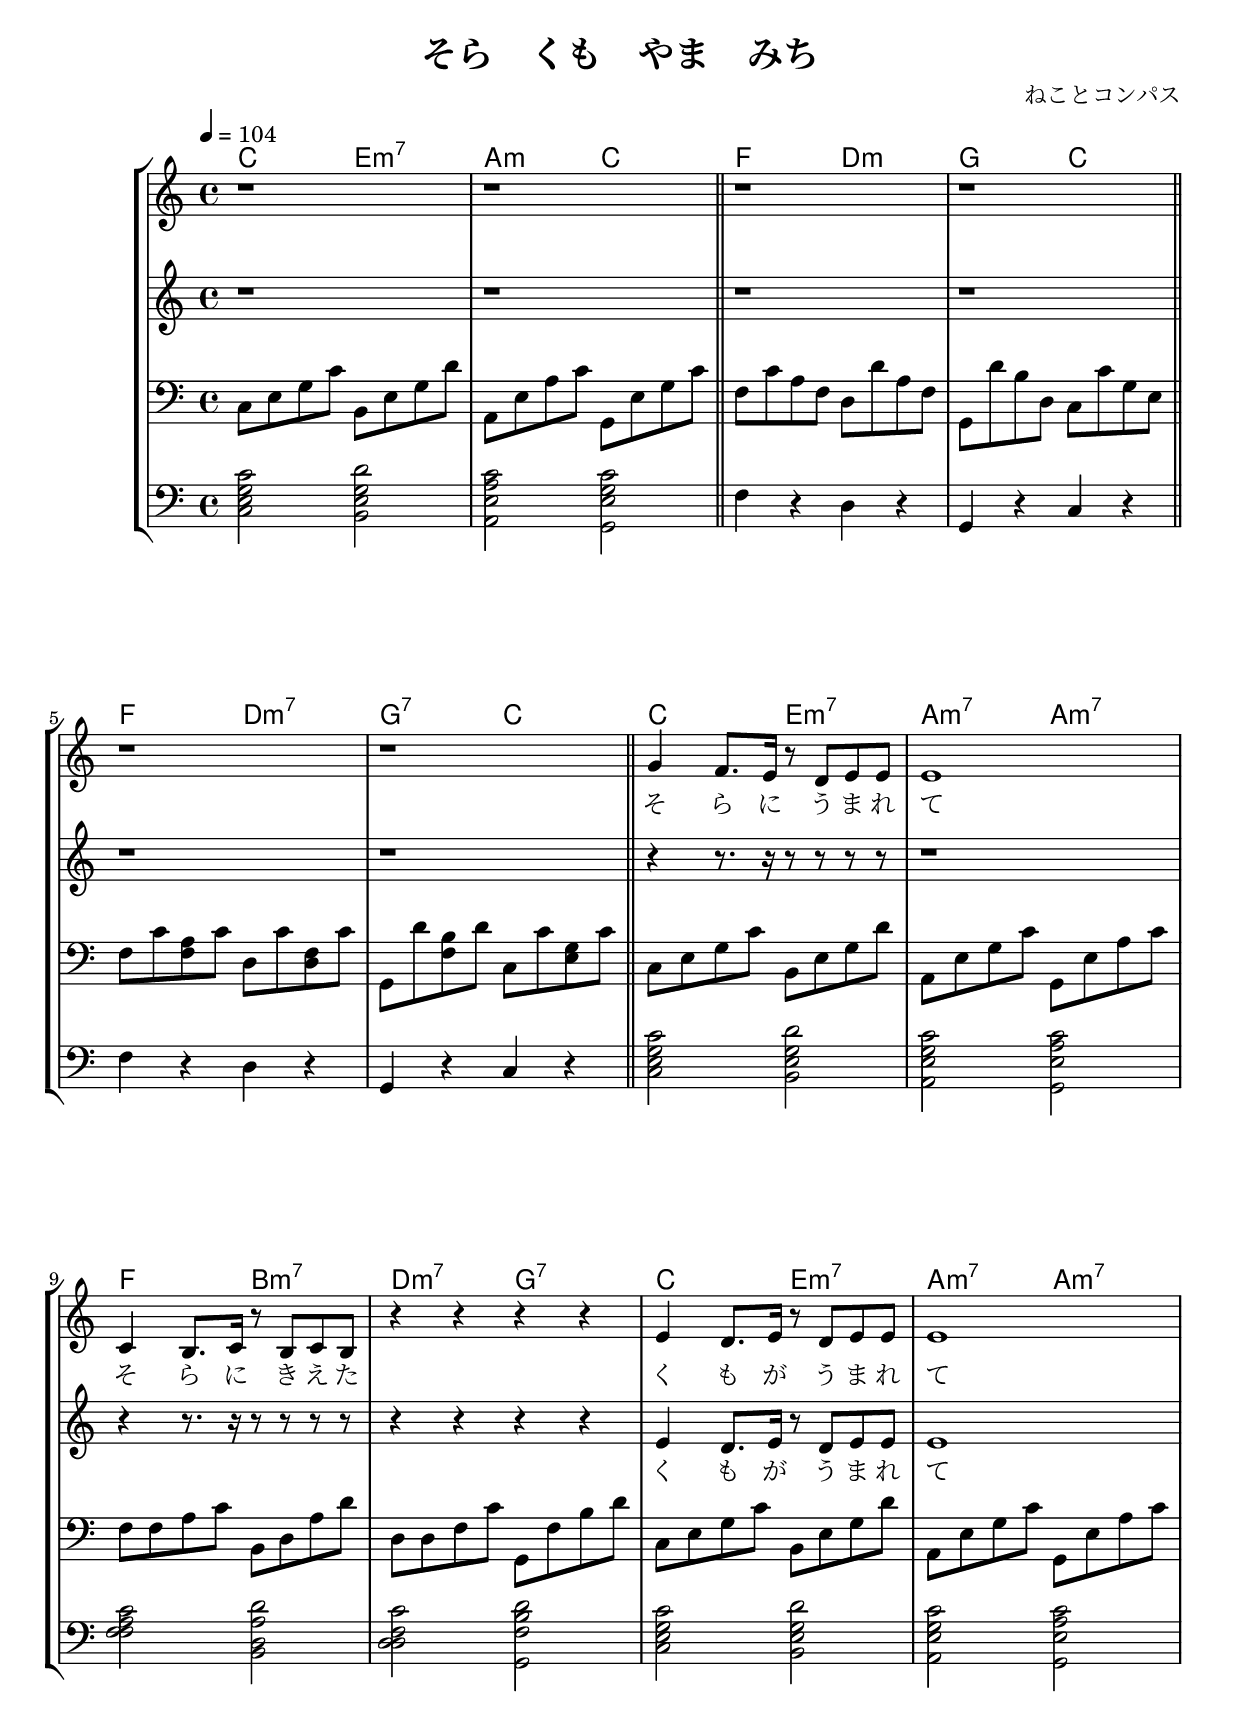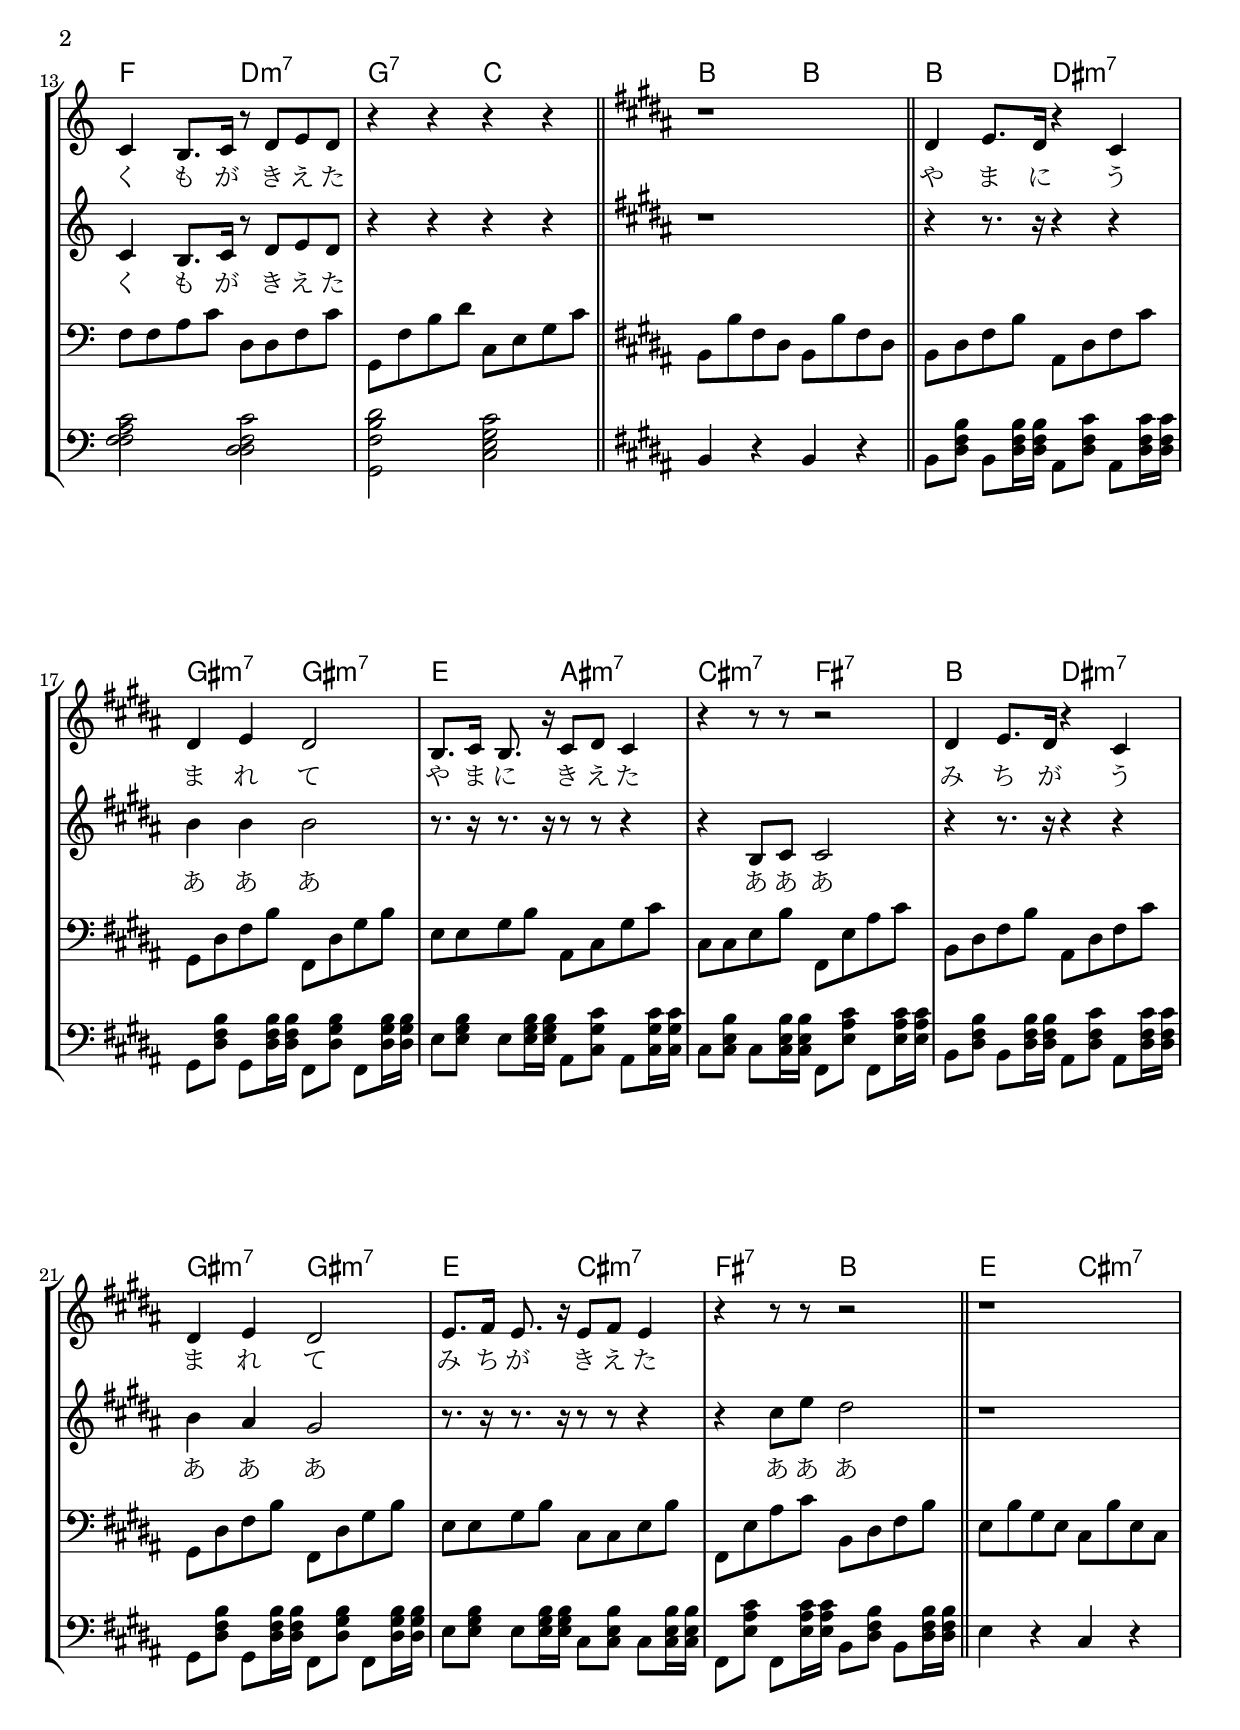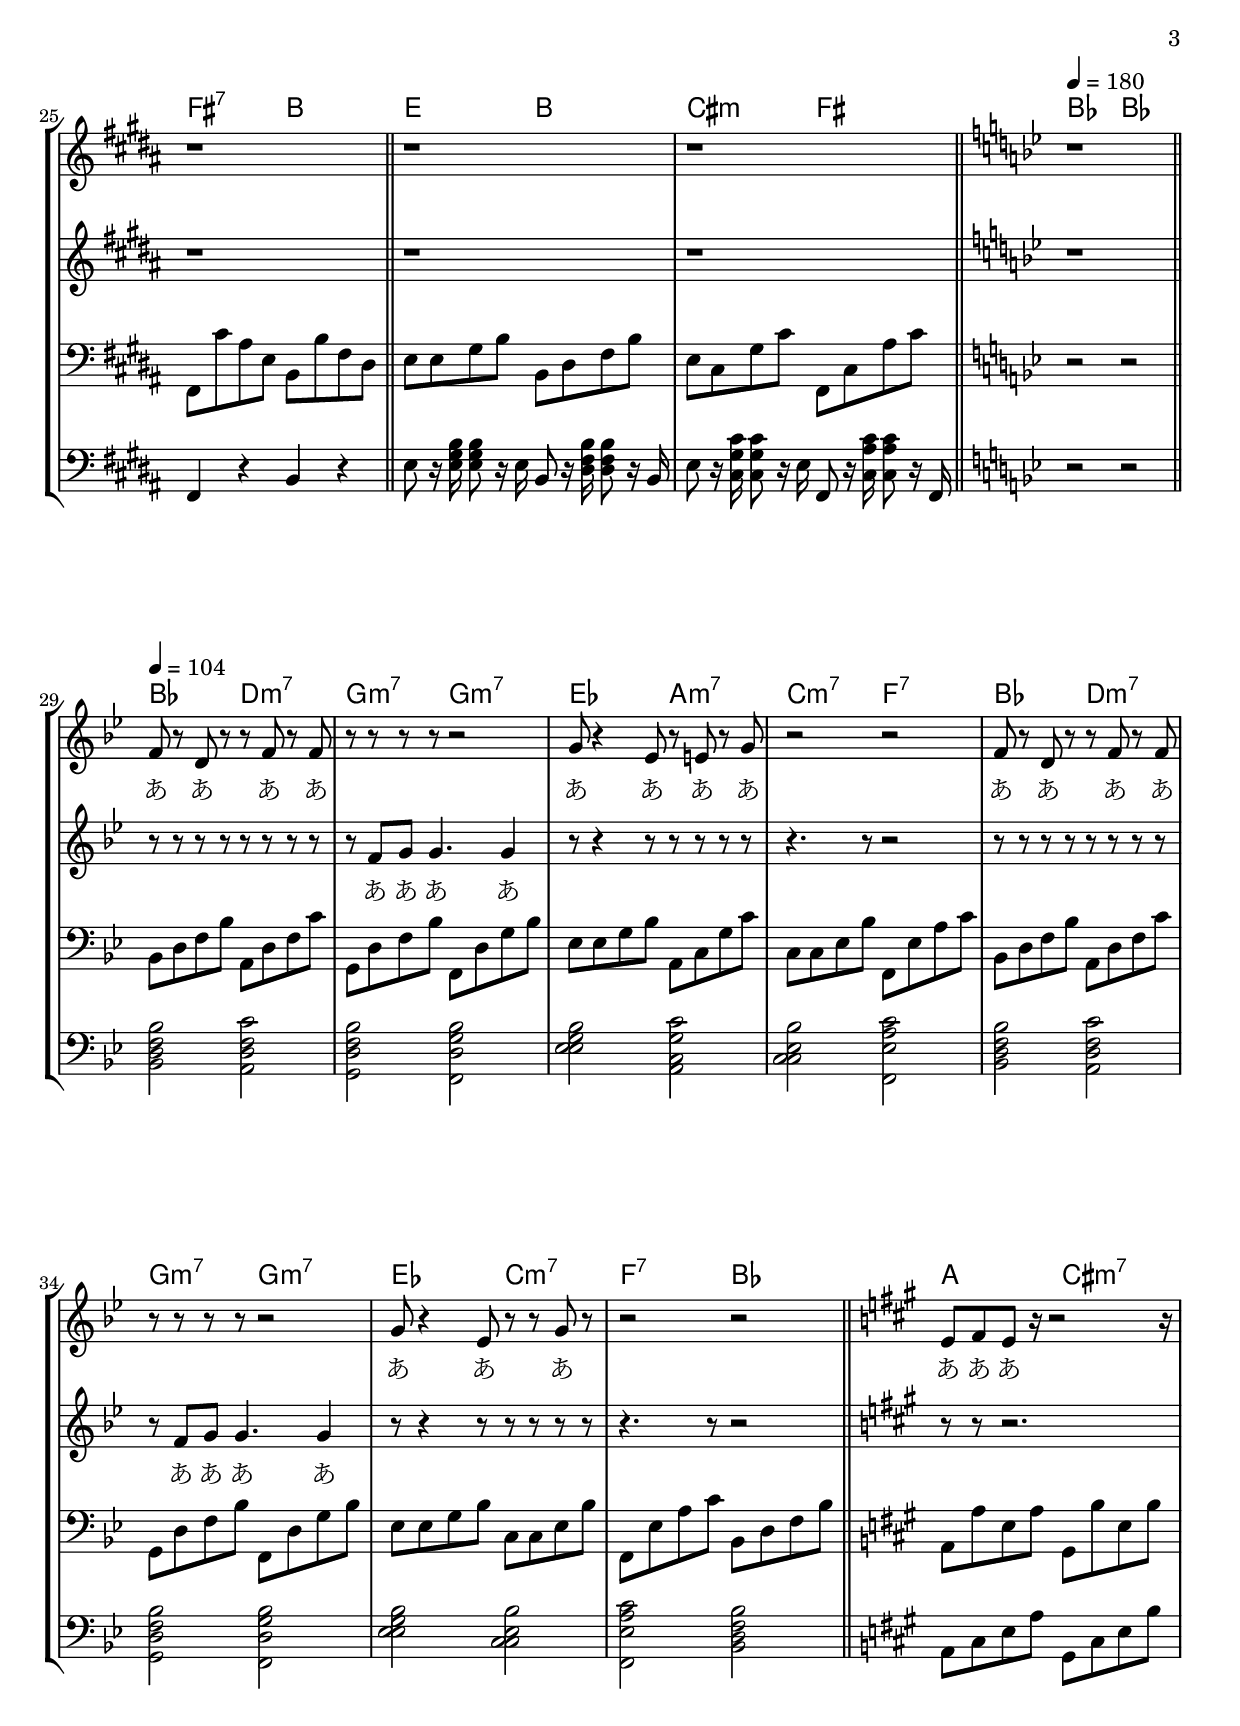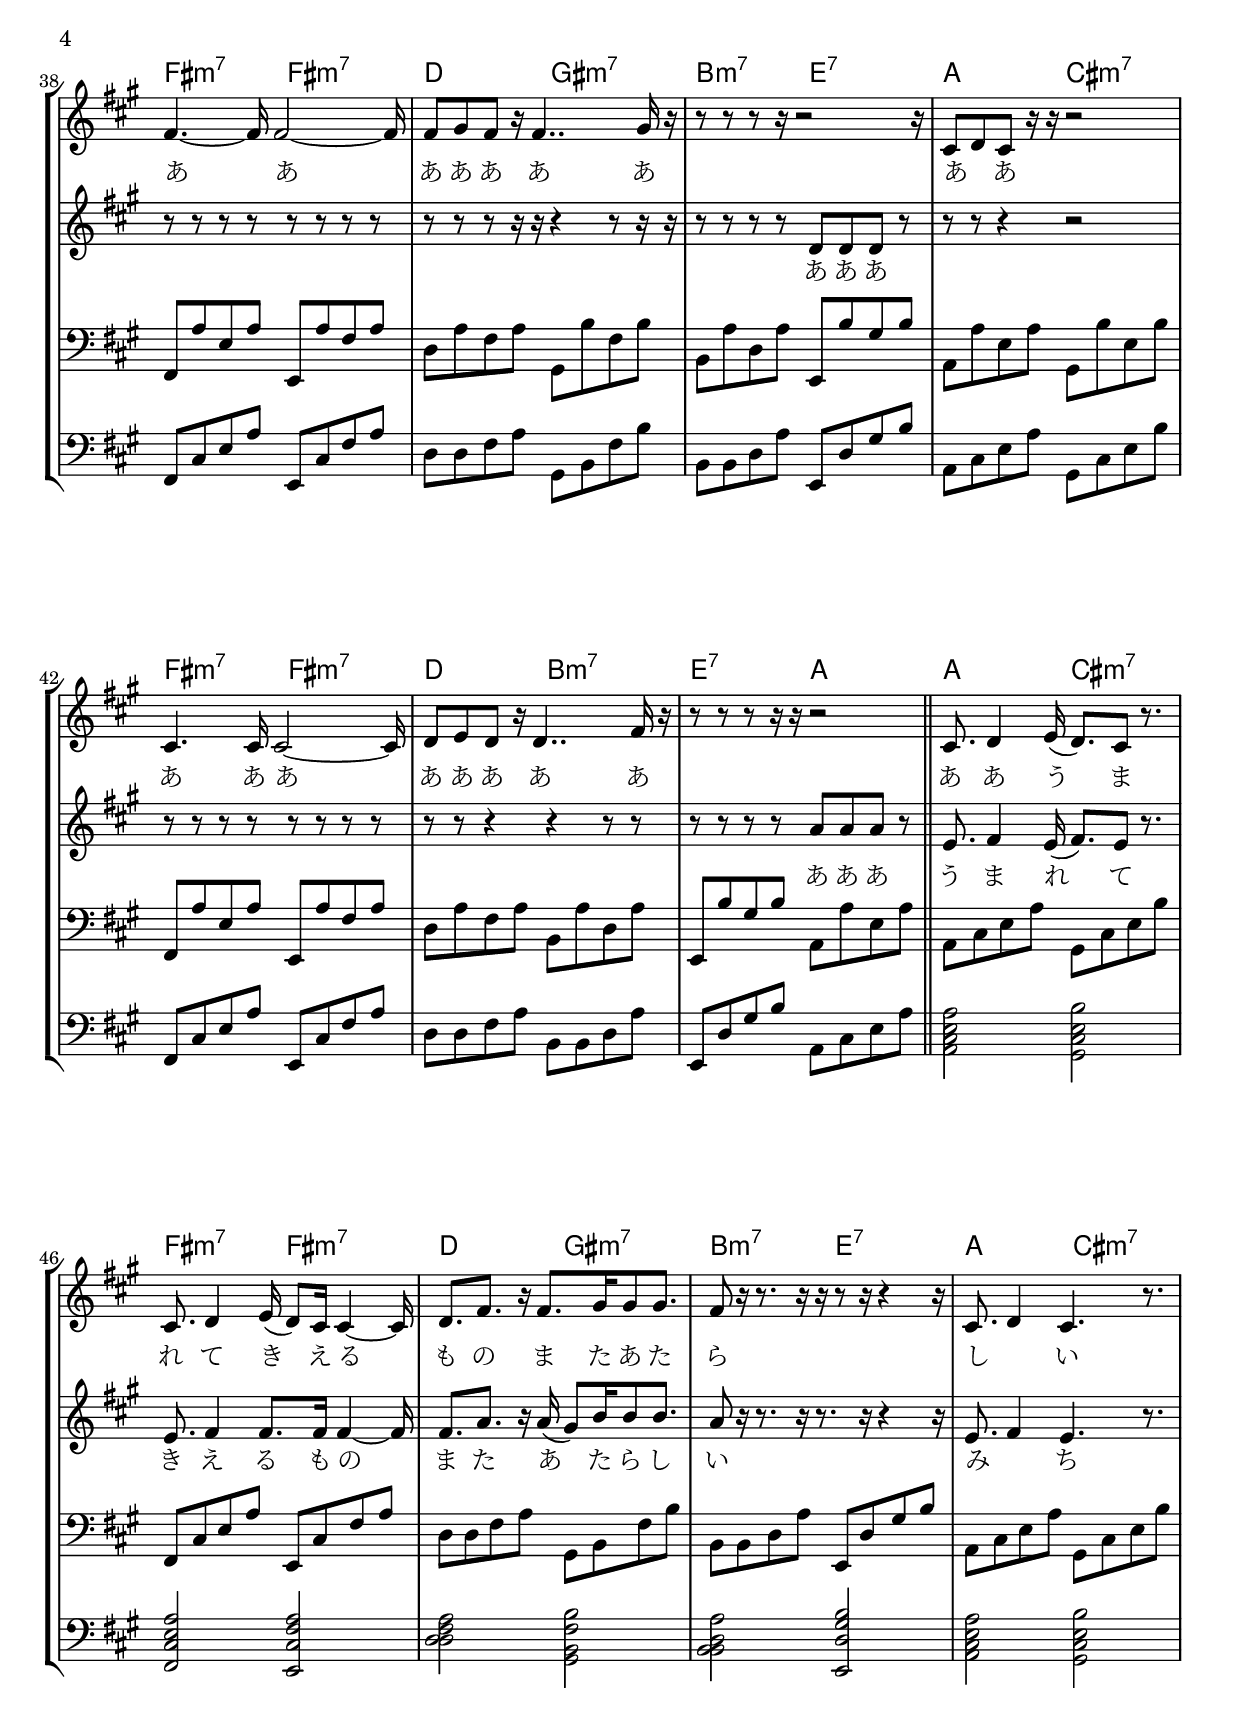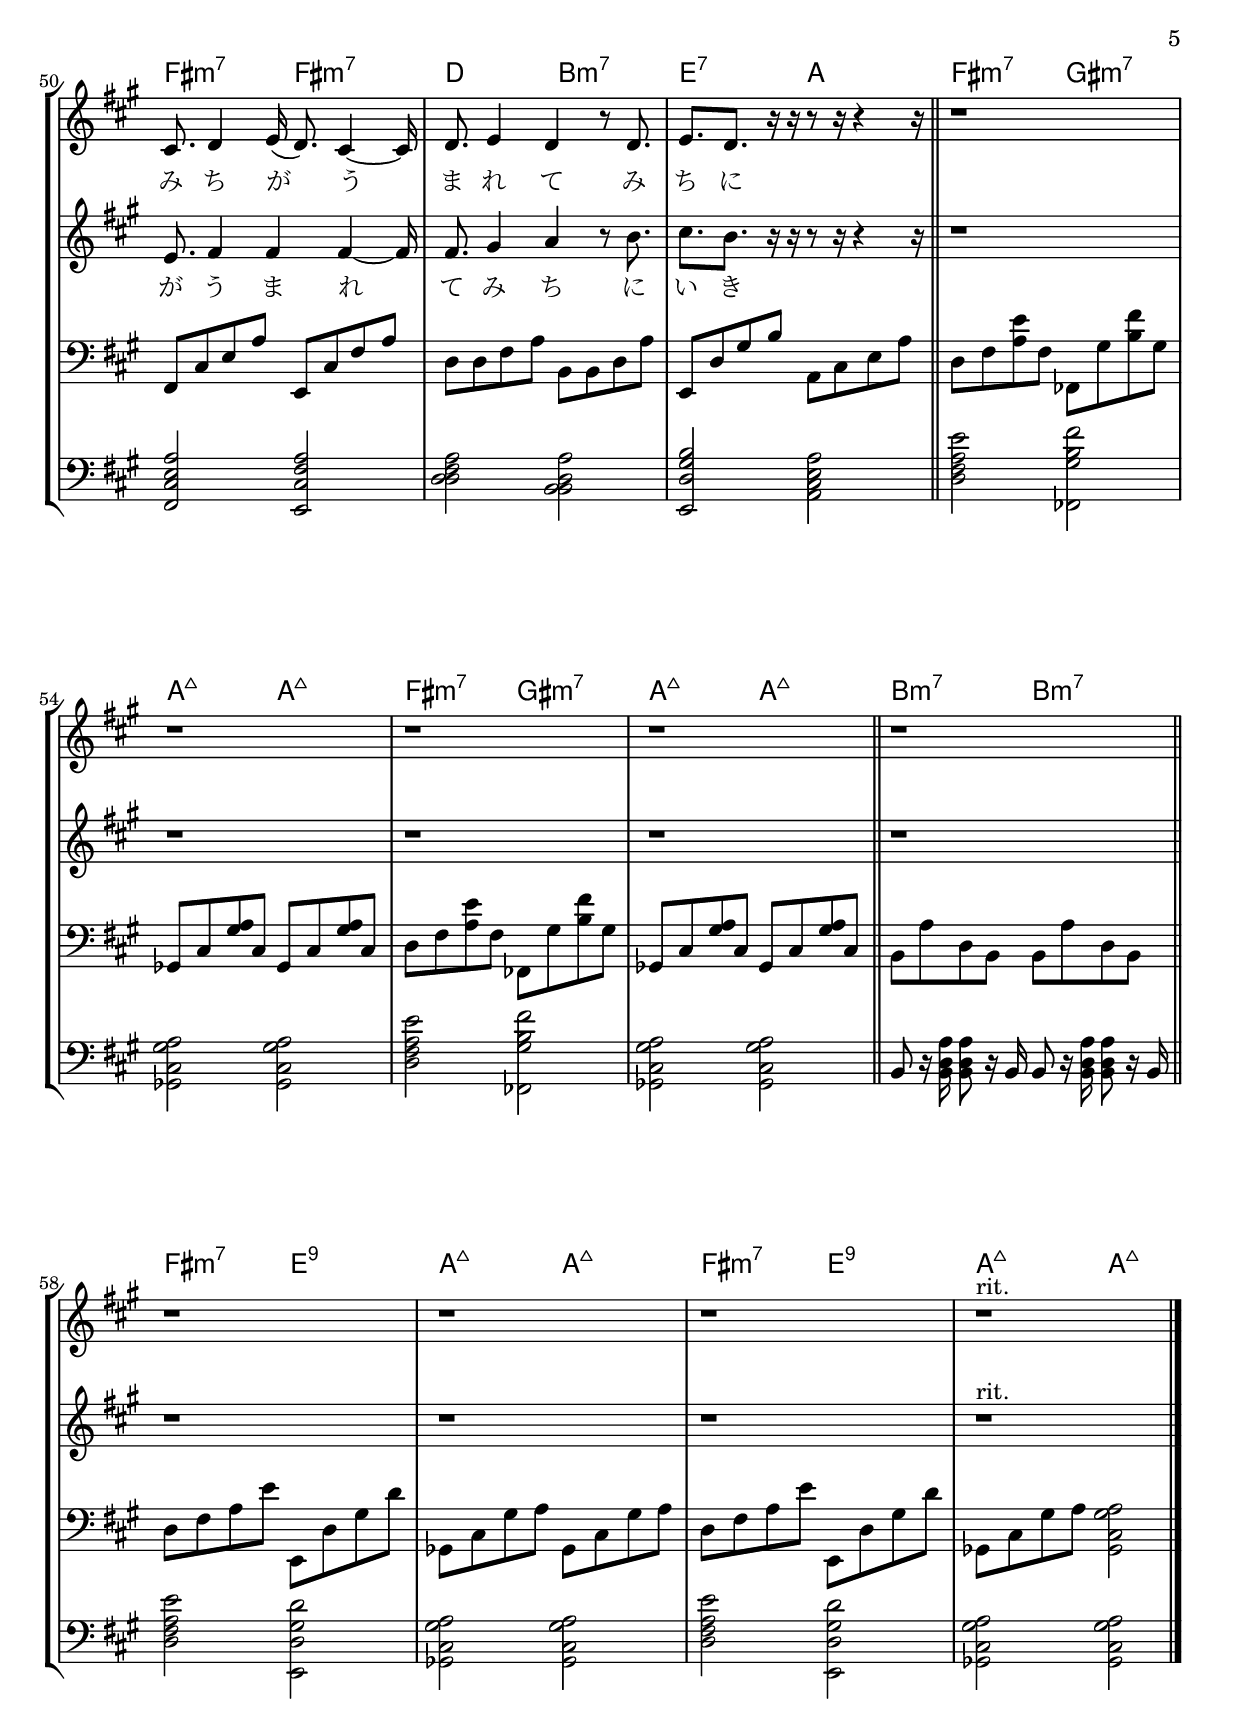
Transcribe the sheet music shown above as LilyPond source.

\version "2.12.1"

\header {
	title = \markup {そら　くも　やま　みち}
	composer = \markup \center-column {ねことコンパス}
}

harmony = \chordmode {
	c2 e:min7 a:m c 

	f d:m g c 

	f d:min7 g:7 c 

	c e:min7 a:min7 a:min7 f b:min7 d:min7 g:7 c e:min7 a:min7 a:min7 f d:min7 g:7 c 

	b b 

	b dis:min7 gis:min7 gis:min7 e ais:min7 cis:min7 fis:7 b dis:min7 gis:min7 gis:min7 e cis:min7 fis:7 b 

	e cis:min7 fis:7 b 

	e b cis:m fis 

	bes bes 

	bes d:min7 g:min7 g:min7 es a:min7 c:min7 f:7 bes d:min7 g:min7 g:min7 es c:min7 f:7 bes 

	a cis:min7 fis:min7 fis:min7 d gis:min7 b:min7 e:7 a cis:min7 fis:min7 fis:min7 d b:min7 e:7 a 

	a cis:min7 fis:min7 fis:min7 d gis:min7 b:min7 e:7 a cis:min7 fis:min7 fis:min7 d b:min7 e:7 a 

	fis:min7 gis:m7 a:maj7 a:maj7 fis:min7 gis:m7 a:maj7 a:maj7 

	b:min7 b:min7 

	fis:min7 e:9 a:maj7 a:maj7 fis:min7 e:9 a:maj7 a:maj7 
}

melody = {
	\key c \major
	\tempo 4 = 104
	r1 | r1   
	r1 | r1   
	r1 | r1   
	\set Staff.midiInstrument = #"mmi0.42"
	g'4  f'8.  e'16  r8  d'8  e'8  e'8 
	e'1 
	c'4  b8.  c'16  r8  b8  c'8  b8 
	r4  r4  r4  r4 
	e'4  d'8.  e'16  r8  d'8  e'8  e'8 
	e'1 
	c'4  b8.  c'16  r8  d'8  e'8  d'8 
	r4  r4  r4  r4
	\key b \major
	r1   
	\set Staff.midiInstrument = #"mmi0.45"
	dis'4  e'8.  dis'16  r4  cis'4 
	dis'4  e'4  dis'2 
	b8.  cis'16  b8.  r16  cis'8  dis'8  cis'4 
	r4  r8  r8  r2 
	dis'4  e'8.  dis'16  r4  cis'4 
	dis'4  e'4  dis'2 
	e'8.  fis'16  e'8.  r16  e'8  fis'8  e'4 
	r4  r8  r8  r2
	r1 | r1   
	r1 | r1   
	\key bes \major
	\tempo 4 = 180
	r1   
	\set Staff.midiInstrument = #"FX 4 (atmosphere)"
		\tempo 4 = 104
f'8  r8  d'8  r8  r8  f'8  r8  f'8 
	r8  r8  r8  r8  r2 
	g'8  r4  es'8  r8  e'8  r8  g'8 
	r2  r2 
	f'8  r8  d'8  r8  r8  f'8  r8  f'8 
	r8  r8  r8  r8  r2 
	g'8  r4  es'8  r8  r8  g'8  r8 
	r2  r2
	\set Staff.midiInstrument = #"French horn"
		\key a \major
e'8  fis'8  e'8  r16  r2~r16 
	fis'4.  fis'16  fis'2~fis'16 
	fis'8  gis'8  fis'8  r16  fis'4..  gis'16  r16 
	r8  r8  r8  r16  r2~r16 
	cis'8  d'8  cis'8  r16  r16  r2 
	cis'4.  cis'16  cis'2~cis'16 
	d'8  e'8  d'8  r16  d'4..  fis'16  r16 
	r8  r8  r8  r16  r16  r2
	\set Staff.midiInstrument = #"mmi0.45"
	cis'8.  d'4  e'16  (d'8.)  cis'8  r8. 
	cis'8.  d'4  e'16  (d'8)  cis'16  cis'4~cis'16 
	d'8.  fis'8.  r16  fis'8.  gis'16  gis'8  gis'8. 
	fis'8  r16  r8.  r16  r16  r8  r16  r4~r16 
	cis'8.  d'4  cis'4.  r8. 
	cis'8.  d'4  e'16  (d'8.)  cis'4~cis'16 
	d'8.  e'4  d'4  r8  d'8. 
	e'8.  d'8.  r16  r16  r8  r16  r4~r16
	r1 | r1 | r1 | r1   
	r1   
	r1 | r1 | r1 | r1^"rit." \bar "|."
}

words = \lyricmode {
	
	
	
	そ  ら  に  う  ま  れ  て  そ  ら  に  き  え  た  く  も  が  う  ま  れ  て  く  も  が  き  え  た  
	
	や  ま  に  う  ま  れ  て  や  ま  に  き  え  た  み  ち  が  う  ま  れ  て  み  ち  が  き  え  た  
	
	
	
	あ  あ  あ  あ  あ  あ  あ  あ  あ  あ  あ  あ  あ  あ  あ  
	あ  あ  あ  あ  あ  あ  あ  あ  あ  あ  あ  あ  あ  あ  あ  あ  あ  あ  あ  あ  あ  あ  
	う  ま  れ  て  き  え  る  も  の  ま  た  あ  た  ら  し  い  み  ち  が  う  ま  れ  て  み  ち  に  い  き  る  
	
	
	
}

secondmelody = {
	\key c \major
	\tempo 4 = 104
	r1 | r1   
	r1 | r1   
	r1 | r1   
	\set Staff.midiInstrument = #"fss0.32"
	r4  r8.  r16  r8  r8  r8  r8 
	r1 
	r4  r8.  r16  r8  r8  r8  r8 
	r4  r4  r4  r4 
	e'4  d'8.  e'16  r8  d'8  e'8  e'8 
	e'1 
	c'4  b8.  c'16  r8  d'8  e'8  d'8 
	r4  r4  r4  r4
	\key b \major
	r1   
	\set Staff.midiInstrument = #"FX 7 (echoes)"
	r4  r8.  r16  r4  r4 
	b'4  b'4  b'2 
	r8.  r16  r8.  r16  r8  r8  r4 
	r4  b8  cis'8  cis'2 
	r4  r8.  r16  r4  r4 
	b'4  ais'4  gis'2 
	r8.  r16  r8.  r16  r8  r8  r4 
	r4  cis''8  e''8  dis''2
	r1 | r1   
	r1 | r1   
	\key bes \major
	\tempo 4 = 180
	r1   
	\set Staff.midiInstrument = #"Ocarina"
		\tempo 4 = 104
r8  r8  r8  r8  r8  r8  r8  r8 
	r8  f'8  g'8  g'4.  g'4 
	r8  r4  r8  r8  r8  r8  r8 
	r4.  r8  r2 
	r8  r8  r8  r8  r8  r8  r8  r8 
	r8  f'8  g'8  g'4.  g'4 
	r8  r4  r8  r8  r8  r8  r8 
	r4.  r8  r2
	\set Staff.midiInstrument = #"Brass Section"
		\key a \major
r8  r8  r2. 
	r8  r8  r8  r8  r8  r8  r8  r8 
	r8  r8  r8  r16  r16  r4  r8  r16  r16 
	r8  r8  r8  r8  d'8  d'8  d'8  r8 
	r8  r8  r4  r2 
	r8  r8  r8  r8  r8  r8  r8  r8 
	r8  r8  r4  r4  r8  r8 
	r8  r8  r8  r8  a'8  a'8  a'8  r8
	\set Staff.midiInstrument = #"fss0.35"
	e'8.  fis'4  e'16  (fis'8.)  e'8  r8. 
	e'8.  fis'4  fis'8.  fis'16  fis'4~fis'16 
	fis'8.  a'8.  r16  a'16  (gis'8)  b'16  b'8  b'8. 
	a'8  r16  r8.  r16  r8.  r16  r4~r16 
	e'8.  fis'4  e'4.  r8. 
	e'8.  fis'4  fis'4  fis'4~fis'16 
	fis'8.  gis'4  a'4  r8  b'8. 
	cis''8.  b'8.  r16  r16  r8  r16  r4~r16
	r1 | r1 | r1 | r1   
	r1   
	r1 | r1 | r1 | r1^"rit." \bar "|."
}

secondwords = \lyricmode {
	
	
	
	く  も  が  う  ま  れ  て  く  も  が  き  え  た  
	
	あ  あ  あ  あ  あ  あ  あ  あ  あ  あ  あ  あ  
	
	
	
	あ  あ  あ  あ  あ  あ  あ  あ  
	あ  あ  あ  あ  あ  あ  
	う  ま  れ  て  き  え  る  も  の  ま  た  あ  た  ら  し  い  み  ち  が  う  ま  れ  て  み  ち  に  い  き  る  
	
	
	
}

tempochange = {
	\tempo 4 = 104
	r1 | r1 \bar "||"
	\tempo 4 = 104
	r1 | r1 \bar "||"
	\tempo 4 = 104
	r1 | r1 \bar "||"
	\tempo 4 = 104
	r1 | r1 | r1 | r1 | r1 | r1 | r1 | r1 \bar "||"
	\tempo 4 = 104
	r1 \bar "||"
	\tempo 4 = 104
	r1 | r1 | r1 | r1 | r1 | r1 | r1 | r1 \bar "||"
	\tempo 4 = 104
	r1 | r1 \bar "||"
	\tempo 4 = 104
	r1 | r1 \bar "||"
	\tempo 4 = 180
	r1 \bar "||"
	\tempo 4 = 104
	r1 | r1 | r1 | r1 | r1 | r1 | r1 | r1 \bar "||"
	\tempo 4 = 104
	r1 | r1 | r1 | r1 | r1 | r1 | r1 | r1 \bar "||"
	\tempo 4 = 104
	r1 | r1 | r1 | r1 | r1 | r1 | r1 | r1 \bar "||"
	\tempo 4 = 104
	r1 | r1 | r1 | r1 \bar "||"
	\tempo 4 = 104
	r1 \bar "||"
	\tempo 4 = 104
	r1 | r1 | r1 | \tempo 4 = 78 r2 \tempo 4 = 69 r2 \bar "|."
}

mainacc = {
	\clef bass
	\set Staff.midiInstrument = #"Acoustic Guitar (steel)"
	\key c \major
	\tempo 4 = 104
	c8 e8 g8 c'8
	b,8 e8 g8 d'8
	a,8 e8 a8 c'8
	g,8 e8 g8 c'8
	\bar "||"

	\set Staff.midiInstrument = #"Acoustic grand"
	f8 c' a f
	d8 d' a f
	g,8 d' b d
	c8 c' g e
	\bar "||"

	\set Staff.midiInstrument = #"Acoustic Guitar (steel)"
	f8 c' <f a> c'
	d8 c' <d f> c'
	g,8 d' <f b> d'
	c8 c' <e g> c'
	\bar "||"

	\set Staff.midiInstrument = #"Acoustic grand"
	c8 e8 g8 c'8
	b,8 e8 g8 d'8
	a,8 e8 g8 c'8
	g,8 e8 a8 c'8
	f8 f8 a8 c'8
	b,8 d8 a8 d'8
	d8 d8 f8 c'8
	g,8 f8 b8 d'8
	c8 e8 g8 c'8
	b,8 e8 g8 d'8
	a,8 e8 g8 c'8
	g,8 e8 a8 c'8
	f8 f8 a8 c'8
	d8 d8 f8 c'8
	g,8 f8 b8 d'8
	c8 e8 g8 c'8
	\bar "||"

	\set Staff.midiInstrument = #"Acoustic Guitar (steel)"
	\key b \major
	b,8 b fis dis
	b,8 b fis dis
	\bar "||"

	\set Staff.midiInstrument = #"Electric Piano 1"
	b,8 dis8 fis8 b8
	ais,8 dis8 fis8 cis'8
	gis,8 dis8 fis8 b8
	fis,8 dis8 gis8 b8
	e8 e8 gis8 b8
	ais,8 cis8 gis8 cis'8
	cis8 cis8 e8 b8
	fis,8 e8 ais8 cis'8
	b,8 dis8 fis8 b8
	ais,8 dis8 fis8 cis'8
	gis,8 dis8 fis8 b8
	fis,8 dis8 gis8 b8
	e8 e8 gis8 b8
	cis8 cis8 e8 b8
	fis,8 e8 ais8 cis'8
	b,8 dis8 fis8 b8
	\bar "||"

	\set Staff.midiInstrument = #"Acoustic Guitar (steel)"
	e8 b gis e
	cis8 b e cis
	fis,8 cis' ais e
	b,8 b fis dis
	\bar "||"

	\set Staff.midiInstrument = #"Rock Organ"
	e8 e8 gis8 b8
	b,8 dis8 fis8 b8
	e8 cis8 gis8 cis'8
	fis,8 cis8 ais8 cis'8
	\bar "||"

	\set Staff.midiInstrument = #"Acoustic grand"
	\key bes \major
	\tempo 4 = 180
	r2
	r2
	\bar "||"

	\set Staff.midiInstrument = #"Acoustic grand"
	\tempo 4 = 104
	bes,8 d8 f8 bes8
	a,8 d8 f8 c'8
	g,8 d8 f8 bes8
	f,8 d8 g8 bes8
	es8 es8 g8 bes8
	a,8 c8 g8 c'8
	c8 c8 es8 bes8
	f,8 es8 a8 c'8
	bes,8 d8 f8 bes8
	a,8 d8 f8 c'8
	g,8 d8 f8 bes8
	f,8 d8 g8 bes8
	es8 es8 g8 bes8
	c8 c8 es8 bes8
	f,8 es8 a8 c'8
	bes,8 d8 f8 bes8
	\bar "||"

	\set Staff.midiInstrument = #"Electric Grand"
	\key a \major
	a,8 a e a
	gis,8 b e b
	fis,8 a e a
	e,8 a fis a
	d8 a fis a
	gis,8 b fis b
	b,8 a d a
	e,8 b gis b
	a,8 a e a
	gis,8 b e b
	fis,8 a e a
	e,8 a fis a
	d8 a fis a
	b,8 a d a
	e,8 b gis b
	a,8 a e a
	\bar "||"

	\set Staff.midiInstrument = #"Acoustic Guitar (steel)"
	a,8 cis8 e8 a8
	gis,8 cis8 e8 b8
	fis,8 cis8 e8 a8
	e,8 cis8 fis8 a8
	d8 d8 fis8 a8
	gis,8 b,8 fis8 b8
	b,8 b,8 d8 a8
	e,8 d8 gis8 b8
	a,8 cis8 e8 a8
	gis,8 cis8 e8 b8
	fis,8 cis8 e8 a8
	e,8 cis8 fis8 a8
	d8 d8 fis8 a8
	b,8 b,8 d8 a8
	e,8 d8 gis8 b8
	a,8 cis8 e8 a8
	\bar "||"

	\set Staff.midiInstrument = #"Acoustic Guitar (steel)"
	d8 fis <a e'> fis
	fes,8 gis <b fis'> gis
	ges,8 cis <gis a> cis
	ges,8 cis <gis a> cis
	d8 fis <a e'> fis
	fes,8 gis <b fis'> gis
	ges,8 cis <gis a> cis
	ges,8 cis <gis a> cis
	\bar "||"

	\set Staff.midiInstrument = #"Electric Piano2"
	b,8 a d b,
	b,8 a d b,
	\bar "||"

	\set Staff.midiInstrument = #"Acoustic grand"
	d8 fis8 a8 e'8
	e,8 d8 gis8 d'8
	ges,8 cis8 gis8 a8
	ges,8 cis8 gis8 a8
	d8 fis8 a8 e'8
	e,8 d8 gis8 d'8
	ges,8 cis8 gis8 a8
	<ges, cis gis a>2
	\bar "|."
}

subacc = {
	\clef bass
	\set Staff.midiInstrument = #"Acoustic grand"
	\key c \major
	\tempo 4 = 104
	<c e g c'>2
	<b, e g d'>2
	<a, e a c'>2
	<g, e g c'>2
	\bar "||"

	\set Staff.midiInstrument = #"Electric Guitar (clean)"
	f4 r4
	d4 r4
	g,4 r4
	c4 r4
	\bar "||"

	\set Staff.midiInstrument = #"Electric Piano2"
	f4 r4
	d4 r4
	g,4 r4
	c4 r4
	\bar "||"

	\set Staff.midiInstrument = #"Electric Guitar (clean)"
	<c e g c'>2
	<b, e g d'>2
	<a, e g c'>2
	<g, e a c'>2
	<f f a c'>2
	<b, d a d'>2
	<d d f c'>2
	<g, f b d'>2
	<c e g c'>2
	<b, e g d'>2
	<a, e g c'>2
	<g, e a c'>2
	<f f a c'>2
	<d d f c'>2
	<g, f b d'>2
	<c e g c'>2
	\bar "||"

	\set Staff.midiInstrument = #"Acoustic Bass"
	\key b \major
	b,4 r4
	b,4 r4
	\bar "||"

	\set Staff.midiInstrument = #"Acoustic Guitar (steel)"
	b,8 <dis fis b> b, <dis fis b>16 <dis fis b>
	ais,8 <dis fis cis'> ais, <dis fis cis'>16 <dis fis cis'>
	gis,8 <dis fis b> gis, <dis fis b>16 <dis fis b>
	fis,8 <dis gis b> fis, <dis gis b>16 <dis gis b>
	e8 <e gis b> e <e gis b>16 <e gis b>
	ais,8 <cis gis cis'> ais, <cis gis cis'>16 <cis gis cis'>
	cis8 <cis e b> cis <cis e b>16 <cis e b>
	fis,8 <e ais cis'> fis, <e ais cis'>16 <e ais cis'>
	b,8 <dis fis b> b, <dis fis b>16 <dis fis b>
	ais,8 <dis fis cis'> ais, <dis fis cis'>16 <dis fis cis'>
	gis,8 <dis fis b> gis, <dis fis b>16 <dis fis b>
	fis,8 <dis gis b> fis, <dis gis b>16 <dis gis b>
	e8 <e gis b> e <e gis b>16 <e gis b>
	cis8 <cis e b> cis <cis e b>16 <cis e b>
	fis,8 <e ais cis'> fis, <e ais cis'>16 <e ais cis'>
	b,8 <dis fis b> b, <dis fis b>16 <dis fis b>
	\bar "||"

	\set Staff.midiInstrument = #"Vibraphone"
	e4 r4
	cis4 r4
	fis,4 r4
	b,4 r4
	\bar "||"

	\set Staff.midiInstrument = #"FX 2 (soundtrack)"
	e8 r16 <e gis b>16 <e gis b>8 r16 e16
	b,8 r16 <dis fis b>16 <dis fis b>8 r16 b,16
	e8 r16 <cis gis cis'>16 <cis gis cis'>8 r16 e16
	fis,8 r16 <cis ais cis'>16 <cis ais cis'>8 r16 fis,16
	\bar "||"

	\set Staff.midiInstrument = #"Acoustic grand"
	\key bes \major
	\tempo 4 = 180
	r2
	r2
	\bar "||"

	\set Staff.midiInstrument = #"Acoustic Guitar (steel)"
	\tempo 4 = 104
	<bes, d f bes>2
	<a, d f c'>2
	<g, d f bes>2
	<f, d g bes>2
	<es es g bes>2
	<a, c g c'>2
	<c c es bes>2
	<f, es a c'>2
	<bes, d f bes>2
	<a, d f c'>2
	<g, d f bes>2
	<f, d g bes>2
	<es es g bes>2
	<c c es bes>2
	<f, es a c'>2
	<bes, d f bes>2
	\bar "||"

	\set Staff.midiInstrument = #"Pad 8 (sweep)"
	\key a \major
	a,8 cis8 e8 a8
	gis,8 cis8 e8 b8
	fis,8 cis8 e8 a8
	e,8 cis8 fis8 a8
	d8 d8 fis8 a8
	gis,8 b,8 fis8 b8
	b,8 b,8 d8 a8
	e,8 d8 gis8 b8
	a,8 cis8 e8 a8
	gis,8 cis8 e8 b8
	fis,8 cis8 e8 a8
	e,8 cis8 fis8 a8
	d8 d8 fis8 a8
	b,8 b,8 d8 a8
	e,8 d8 gis8 b8
	a,8 cis8 e8 a8
	\bar "||"

	\set Staff.midiInstrument = #"Bright Acoustic"
	<a, cis e a>2
	<gis, cis e b>2
	<fis, cis e a>2
	<e, cis fis a>2
	<d d fis a>2
	<gis, b, fis b>2
	<b, b, d a>2
	<e, d gis b>2
	<a, cis e a>2
	<gis, cis e b>2
	<fis, cis e a>2
	<e, cis fis a>2
	<d d fis a>2
	<b, b, d a>2
	<e, d gis b>2
	<a, cis e a>2
	\bar "||"

	\set Staff.midiInstrument = #"Bright Acoustic"
	<d fis a e'>2
	<fes, gis b fis'>2
	<ges, cis gis a>2
	<ges, cis gis a>2
	<d fis a e'>2
	<fes, gis b fis'>2
	<ges, cis gis a>2
	<ges, cis gis a>2
	\bar "||"

	\set Staff.midiInstrument = #"Electric Guitar (clean)"
	b,8 r16 <b, d a>16 <b, d a>8 r16 b,16
	b,8 r16 <b, d a>16 <b, d a>8 r16 b,16
	\bar "||"

	\set Staff.midiInstrument = #"Pad 7 (halo)"
	<d fis a e'>2
	<e, d gis d'>2
	<ges, cis gis a>2
	<ges, cis gis a>2
	<d fis a e'>2
	<e, d gis d'>2
	<ges, cis gis a>2
	<ges, cis gis a>2
	\bar "|."
}

percA = {
	\drummode {
	r1 |r1 \bar "||"
	r1  |r2 r8 hho4 hho8  \bar "||"
	r1 |r1 \bar "||"
	hh8 hh8 hh8 hh8 hh8 hh8 hh8 hh8  |hh8 hh8 hh8 hh8 hh4 hh8 hh8  |hh8 hh8 hh8 hh8 hh8 hh8 hh8 hh8  |hh8 hh8 hh8 hh2 r8  |hh8 hh8 hh8 hh8 hh8 hh8 hh8 hh8  |hh8 hh8 hh8 hh8 hh4 hh8 hh8  |hh8 hh8 hh8 hh8 hh8 hh8 hh8 hh8  |r8 hh2. r8  \bar "||"
	r2 r8 hho4 hho8  \bar "||"
	cymr4 cymr4 cymr4 cymr4  |cymr4 cymr8 cymr16 cymr16 cymr4 cymr4  |cymr4 cymr4 cymr4 cymr4  |cymr4 cymr2.  |cymr4 cymr4 cymr4 cymr4  |cymr4 cymr8 cymr16 cymr16 cymr4 cymr4  |cymr4 cymr4 cymr4 cymr4  |cymr4 cymr2.  \bar "||"
	r1 |r1 \bar "||"
	r1  |r2 r8 hho4 hho8  \bar "||"
	r1 \bar "||"
	hh8 hh8 hh8 hh8 hh8 hh8 hh8 hh8  |hh8 hh8 hh8 hh8 hh4 hh8 hh8  |hh8 hh8 hh8 hh8 hh8 hh8 hh8 hh8  |hh8 hh8 hh8 hh2 r8  |hh8 hh8 hh8 hh8 hh8 hh8 hh8 hh8  |hh8 hh8 hh8 hh8 hh4 hh8 hh8  |hh8 hh8 hh8 hh8 hh8 hh8 hh8 hh8  |r8 hh2. r8  \bar "||"
	r1  |r1  |r1  |r1  |r1  |r1  |r1  |r2 r8 hho4 hho8  \bar "||"
	cymr4 cymr4 cymr4 cymr4  |cymr4 cymr8 cymr16 cymr16 cymr4 cymr4  |cymr4 cymr4 cymr4 cymr4  |cymr4 cymr2.  |cymr4 cymr4 cymr4 cymr4  |cymr4 cymr8 cymr16 cymr16 cymr4 cymr4  |cymr4 cymr4 cymr4 cymr4  |cymr4 cymr2.  \bar "||"
	r1 |r1 |r1 |r1 \bar "||"
	cymr4 cymr4 cymr4 cymr4  \bar "||"
	r1  |r1  |r1  |r2 r8 hho4 hho8  \bar "|."
	}
}

percB = {
	\drummode {
	r1 |r1 \bar "||"
	r4. hhp2 hhp8  |hhp4 hhp4 hhp4 hhp4  \bar "||"
	r1 |r1 \bar "||"
	r4 sn8. sn8 sn8. sn8. sn16  |r4 sn8. sn8 sn8. sn4  |r4 sn8. sn8 sn8. sn8. sn16  |r8 sn8 sn4 sn8 sn16 sn8 sn8 sn16  |r4 sn8. sn8 sn8. sn8. sn16  |r4 sn8. sn8 sn8. sn4  |r4 sn8. sn8 sn8. sn8. sn16  |r4 sn2 sn4  \bar "||"
	hhp4 hhp4 hhp4 hhp4  \bar "||"
	r2 sn2  |r2 sn2  |r2 sn2  |r8 sn8 sn2.  |r2 sn2  |r2 sn2  |r2 sn2  |r8 sn8 sn2.  \bar "||"
	r1 |r1 \bar "||"
	r4. hhp2 hhp8  |hhp4 hhp4 hhp4 hhp4  \bar "||"
	r1 \bar "||"
	r4 sn8. sn8 sn8. sn8. sn16  |r4 sn8. sn8 sn8. sn4  |r4 sn8. sn8 sn8. sn8. sn16  |r8 sn8 sn4 sn8 sn16 sn8 sn8 sn16  |r4 sn8. sn8 sn8. sn8. sn16  |r4 sn8. sn8 sn8. sn4  |r4 sn8. sn8 sn8. sn8. sn16  |r4 sn2 sn4  \bar "||"
	r4. hhp2 hhp8  |r4. hhp2 hhp8  |r4. hhp2 hhp8  |r4. hhp2 hhp8  |r4. hhp2 hhp8  |r4. hhp2 hhp8  |r4. hhp2 hhp8  |hhp4 hhp4 hhp4 hhp4  \bar "||"
	r2 sn2  |r2 sn2  |r2 sn2  |r8 sn8 sn2.  |r2 sn2  |r2 sn2  |r2 sn2  |r8 sn8 sn2.  \bar "||"
	r1 |r1 |r1 |r1 \bar "||"
	r2 sn2  \bar "||"
	r4. hhp2 hhp8  |r4. hhp2 hhp8  |r4. hhp2 hhp8  |hhp4 hhp4 hhp4 hhp4  \bar "|."
	}
}

percC = {
	\drummode {
	r1 |r1 \bar "||"
	hh4 hh4 hh4 hh4  |r4. hh2 r8  \bar "||"
	r1 |r1 \bar "||"
	bd8 bd4 bd2 bd8  |bd8 bd2 bd4.  |bd8 bd4 bd2 bd8  |bd4 r16 bd8. bd2  |bd8 bd4 bd2 bd8  |bd8 bd2 bd4.  |bd8 bd4 bd2 bd8  |bd8 bd4. bd4. bd8  \bar "||"
	r4. hh2 r8  \bar "||"
	bd2. r8 bd8  |bd2. r8 bd8  |bd2. r8 bd8  |bd4. bd8 bd4. bd8  |bd2. r8 bd8  |bd2. r8 bd8  |bd2. r8 bd8  |bd2 r8 bd4.  \bar "||"
	r1 |r1 \bar "||"
	hh4 hh4 hh4 hh4  |r4. hh2 r8  \bar "||"
	r1 \bar "||"
	bd8 bd4 bd2 bd8  |bd8 bd2 bd4.  |bd8 bd4 bd2 bd8  |bd4 r16 bd8. bd2  |bd8 bd4 bd2 bd8  |bd8 bd2 bd4.  |bd8 bd4 bd2 bd8  |bd8 bd4. bd4. bd8  \bar "||"
	hh4 hh4 hh4 hh4  |hh4 hh4 hh4 hh4  |hh4 hh4 hh4 hh4  |hh4 hh4 hh4 hh4  |hh4 hh4 hh4 hh4  |hh4 hh4 hh4 hh4  |hh4 hh4 hh4 hh4  |r4. hh2 r8  \bar "||"
	bd2. r8 bd8  |bd2. r8 bd8  |bd2. r8 bd8  |bd4. bd8 bd4. bd8  |bd2. r8 bd8  |bd2. r8 bd8  |bd2. r8 bd8  |bd2 r8 bd4.  \bar "||"
	r1 |r1 |r1 |r1 \bar "||"
	bd2 r8 bd4.  \bar "||"
	hh4 hh4 hh4 hh4  |hh4 hh4 hh4 hh4  |hh4 hh4 hh4 hh4  |r4. hh2 r8  \bar "|."
	}
}

percD = {
	\drummode {
	r1 |r1 \bar "||"
	bd2. r8 bd8  |bd8. bd4. r16 bd4 bd8  \bar "||"
	r1 |r1 \bar "||"
	r1  |r2 r8 hho4.  |r1  |r4. r16 hho2 r16  |r1  |r2 r8 hho4.  |r1  |r4. r16 hho2 r16  \bar "||"
	bd8. bd4. r16 bd4 bd8  \bar "||"
	r1 |r1 |r1 |r2 r8 tommh8 tommh4  |r1 |r1 |r1 |r8. tommh8. tommh2 r8  \bar "||"
	r1 |r1 \bar "||"
	bd2. r8 bd8  |bd8. bd4. r16 bd4 bd8  \bar "||"
	r1 \bar "||"
	r1  |r2 r8 hho4.  |r1  |r4. r16 hho2 r16  |r1  |r2 r8 hho4.  |r1  |r4. r16 hho2 r16  \bar "||"
	bd2. r8 bd8  |bd8. bd8. bd2 bd8  |bd2. r8 bd8  |bd8. bd8. bd2 bd8  |bd2. r8 bd8  |bd8. bd8. bd2 bd8  |bd2. r8 bd8  |bd8. bd4. r16 bd4 bd8  \bar "||"
	r1 |r1 |r1 |r2 r8 tommh8 tommh4  |r1 |r1 |r1 |r8. tommh8. tommh2 r8  \bar "||"
	r1 |r1 |r1 |r1 \bar "||"
	r8. tommh8. tommh2 r8  \bar "||"
	bd2. r8 bd8  |bd8. bd8. bd2 bd8  |bd2. r8 bd8  |bd8. bd4. r16 bd4 bd8  \bar "|."
	}
}

percE = {
	\drummode {
	r1 |r1 \bar "||"
	r1 | r1 \bar "||"
	r1 |r1 \bar "||"
	r1 |r1 |r1 |r1 |r1 |r1 |r1 |cymc1  \bar "||"
	r1 \bar "||"
	r1 |r1 |r1 |r2. r8 toml8  |r1 |r1 |r1 |r2. toml8 toml8  \bar "||"
	r1 |r1 \bar "||"
	r1 | r1 \bar "||"
	r1 \bar "||"
	r1 |r1 |r1 |r1 |r1 |r1 |r1 |cymc1  \bar "||"
	r1 | r1 | r1 | r1 | r1 | r1 | r1 | r1 \bar "||"
	r1 |r1 |r1 |r2. r8 toml8  |r1 |r1 |r1 |r2. toml8 toml8  \bar "||"
	r1 |r1 |r1 |r1 \bar "||"
	r2. toml8 toml8  \bar "||"
	r1 | r1 | r1 | r1 \bar "|."
	}
}

percF = {
	\drummode {
	r1 | r1 \bar "||"
	r1 | r1 \bar "||"
	r1 | r1 \bar "||"
	r1 |r1 |r1 |r1 |r1 |r1 |r1 |r4 r16 tommh16 tommh4. tommh4  \bar "||"
	r1 \bar "||"
	r1 |r1 |r1 |r1 |r1 |r1 |r1 |hho1  \bar "||"
	r1 | r1 \bar "||"
	r1 | r1 \bar "||"
	r1 \bar "||"
	r1 |r1 |r1 |r1 |r1 |r1 |r1 |r4 r16 tommh16 tommh4. tommh4  \bar "||"
	r1 | r1 | r1 | r1 | r1 | r1 | r1 | r1 \bar "||"
	r1 |r1 |r1 |r1 |r1 |r1 |r1 |hho1  \bar "||"
	r1 | r1 | r1 | r1 \bar "||"
	hho1  \bar "||"
	r1 | r1 | r1 | r1 \bar "|."
	}
}

percG = {
	\drummode {
	r1 | r1 \bar "||"
	r1 | r1 \bar "||"
	r1 | r1 \bar "||"
	r1 |r1 |r1 |r1 |r1 |r1 |r1 |r4. r16 tomml4. tomml8.  \bar "||"
	r1 \bar "||"
	r1 | r1 | r1 | r1 | r1 | r1 | r1 | r1 \bar "||"
	r1 | r1 \bar "||"
	r1 | r1 \bar "||"
	r1 \bar "||"
	r1 |r1 |r1 |r1 |r1 |r1 |r1 |r4. r16 tomml4. tomml8.  \bar "||"
	r1 | r1 | r1 | r1 | r1 | r1 | r1 | r1 \bar "||"
	r1 | r1 | r1 | r1 | r1 | r1 | r1 | r1 \bar "||"
	r1 | r1 | r1 | r1 \bar "||"
	r1 \bar "||"
	r1 | r1 | r1 | r1 \bar "|."
	}
}

percH = {
	\drummode {
	r1 | r1 \bar "||"
	r1 | r1 \bar "||"
	r1 | r1 \bar "||"
	r1 |r1 |r1 |r1 |r1 |r1 |r1 |r2 r16 toml8 toml4 r16  \bar "||"
	r1 \bar "||"
	r1 | r1 | r1 | r1 | r1 | r1 | r1 | r1 \bar "||"
	r1 | r1 \bar "||"
	r1 | r1 \bar "||"
	r1 \bar "||"
	r1 |r1 |r1 |r1 |r1 |r1 |r1 |r2 r16 toml8 toml4 r16  \bar "||"
	r1 | r1 | r1 | r1 | r1 | r1 | r1 | r1 \bar "||"
	r1 | r1 | r1 | r1 | r1 | r1 | r1 | r1 \bar "||"
	r1 | r1 | r1 | r1 \bar "||"
	r1 \bar "||"
	r1 | r1 | r1 | r1 \bar "|."
	}
}

percI = {
	\drummode {
	r1 | r1 \bar "||"
	r1 | r1 \bar "||"
	r1 | r1 \bar "||"
	r1 |r1 |r1 |r1 |r1 |r1 |r1 |r2 r8 tomfh4 tomfh8  \bar "||"
	r1 \bar "||"
	r1 | r1 | r1 | r1 | r1 | r1 | r1 | r1 \bar "||"
	r1 | r1 \bar "||"
	r1 | r1 \bar "||"
	r1 \bar "||"
	r1 |r1 |r1 |r1 |r1 |r1 |r1 |r2 r8 tomfh4 tomfh8  \bar "||"
	r1 | r1 | r1 | r1 | r1 | r1 | r1 | r1 \bar "||"
	r1 | r1 | r1 | r1 | r1 | r1 | r1 | r1 \bar "||"
	r1 | r1 | r1 | r1 \bar "||"
	r1 \bar "||"
	r1 | r1 | r1 | r1 \bar "|."
	}
}

\score {
	<<
		\new StaffGroup <<
			\new ChordNames {\harmony}
			\new Voice = "melody" {\melody}
			\new Lyrics \lyricsto "melody" \words
			\new Voice = "secondmelody" {\secondmelody}
			\new Lyrics \lyricsto "secondmelody" \secondwords
			\new Staff = "mainacc" {\mainacc}
			\new Staff = "subacc" {\subacc}
		>>
	>>
	\layout { }
}
